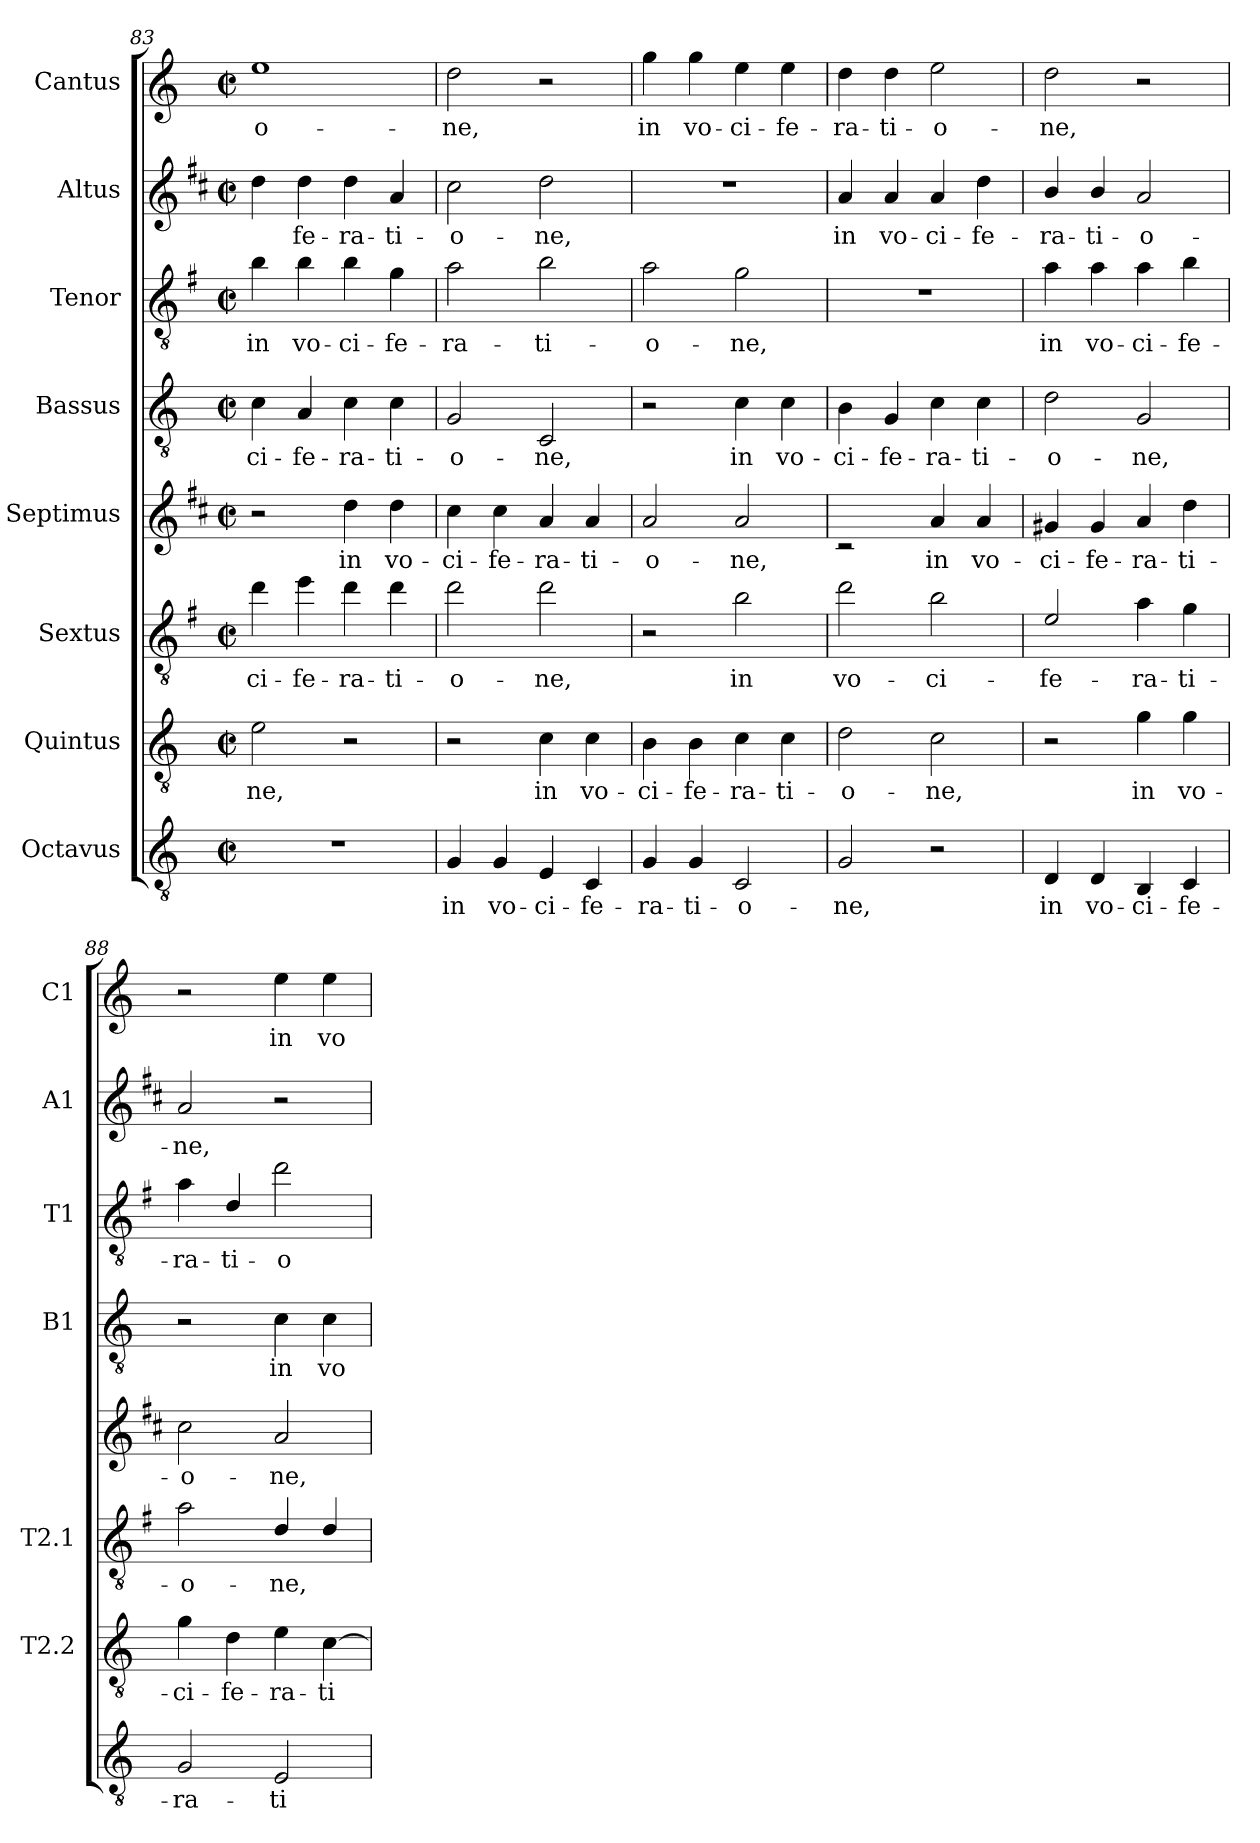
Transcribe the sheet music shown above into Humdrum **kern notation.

**kern	**text	**kern	**text	**kern	**text	**kern	**text	**kern	**text	**kern	**text	**kern	**text	**kern	**text
*part8	*part8	*part7	*part7	*part6	*part6	*part5	*part5	*part4	*part4	*part3	*part3	*part2	*part2	*part1	*part1
*staff8	*staff8	*staff7	*staff7	*staff6	*staff6	*staff5	*staff5	*staff4	*staff4	*staff3	*staff3	*staff2	*staff2	*staff1	*staff1
*I"Octavus	*	*I"Quintus	*	*I"Sextus	*	*I"Septimus	*	*I"Bassus	*	*I"Tenor	*	*I"Altus	*	*I"Cantus	*
*	*	*I'T2.2	*	*I'T2.1	*	*	*	*I'B1	*	*I'T1	*	*I'A1	*	*I'C1	*
*clefGv2	*	*clefGv2	*	*clefGv2	*	*clefG2	*	*clefGv2	*	*clefGv2	*	*clefG2	*	*clefG2	*
*	*	*	*	*ITrd4c7	*	*ITrd1c2	*	*	*	*ITrd4c7	*	*ITrd1c2	*	*	*
*k[]	*	*k[]	*	*k[]	*	*k[]	*	*k[]	*	*k[]	*	*k[]	*	*k[]	*
*C:	*	*C:	*	*C:	*	*C:	*	*C:	*	*C:	*	*C:	*	*C:	*
*M2/2	*	*M2/2	*	*M2/2	*	*M2/2	*	*M2/2	*	*M2/2	*	*M2/2	*	*M2/2	*
*met(c|)	*	*met(c|)	*	*met(c|)	*	*met(c|)	*	*met(c|)	*	*met(c|)	*	*met(c|)	*	*met(c|)	*
=83	=83	=83	=83	=83	=83	=83	=83	=83	=83	=83	=83	=83	=83	=83	=83
!	!	!	!LO:LY:b	!	!LO:LY:b	!	!	!	!LO:LY:b	!	!LO:LY:b	!	!	!	!LO:LY:b
1r	.	2e\	-ne,	4g\	-ci-	2r	.	4c\	-ci-	4e\	in	4cc\	.	1ee	-o-
!	!	!	!	!	!LO:LY:b	!	!	!	!LO:LY:b	!	!LO:LY:b	!	!LO:LY:b	!	!
.	.	.	.	4a\	-fe-	.	.	4A/	-fe-	4e\	vo-	4cc\	-fe-	.	.
!	!	!	!	!	!LO:LY:b	!	!LO:LY:b	!	!LO:LY:b	!	!LO:LY:b	!	!LO:LY:b	!	!
.	.	2r	.	4g\	-ra-	4cc\	in	4c\	-ra-	4e\	-ci-	4cc\	-ra-	.	.
!	!	!	!	!	!LO:LY:b	!	!LO:LY:b	!	!LO:LY:b	!	!LO:LY:b	!	!LO:LY:b	!	!
.	.	.	.	4g\	-ti-	4cc\	vo-	4c\	-ti-	4c\	-fe-	4g/	-ti-	.	.
=84	=84	=84	=84	=84	=84	=84	=84	=84	=84	=84	=84	=84	=84	=84	=84
!	!LO:LY:b	!	!	!	!LO:LY:b	!	!LO:LY:b	!	!LO:LY:b	!	!LO:LY:b	!	!LO:LY:b	!	!LO:LY:b
4G/	in	2r	.	2g\	-o-	4b\	-ci-	2G/	-o-	2d\	-ra-	2b\	-o-	2dd\	-ne,
!	!LO:LY:b	!	!	!	!	!	!LO:LY:b	!	!	!	!	!	!	!	!
4G/	vo-	.	.	.	.	4b\	-fe-	.	.	.	.	.	.	.	.
!	!LO:LY:b	!	!LO:LY:b	!	!LO:LY:b	!	!LO:LY:b	!	!LO:LY:b	!	!LO:LY:b	!	!LO:LY:b	!	!
4E/	-ci-	4c\	in	2g\	-ne,	4g/	-ra-	2C/	-ne,	2e\	-ti-	2cc\	-ne,	2r	.
!	!LO:LY:b	!	!LO:LY:b	!	!	!	!LO:LY:b	!	!	!	!	!	!	!	!
4C/	-fe-	4c\	vo-	.	.	4g/	-ti-	.	.	.	.	.	.	.	.
!!LO:PB:g=z
=85	=85	=85	=85	=85	=85	=85	=85	=85	=85	=85	=85	=85	=85	=85	=85
!	!LO:LY:b	!	!LO:LY:b	!	!	!	!LO:LY:b	!	!	!	!LO:LY:b	!	!	!	!LO:LY:b
4G/	-ra-	4B\	-ci-	2r	.	2g/	-o-	2r	.	2d\	-o-	1r	.	4gg\	in
!	!LO:LY:b	!	!LO:LY:b	!	!	!	!	!	!	!	!	!	!	!	!LO:LY:b
4G/	-ti-	4B\	-fe-	.	.	.	.	.	.	.	.	.	.	4gg\	vo-
!	!LO:LY:b	!	!LO:LY:b	!	!LO:LY:b	!	!LO:LY:b	!	!LO:LY:b	!	!LO:LY:b	!	!	!	!LO:LY:b
2C/	-o-	4c\	-ra-	2e\	in	2g/	-ne,	4c\	in	2c\	-ne,	.	.	4ee\	-ci-
!	!	!	!LO:LY:b	!	!	!	!	!	!LO:LY:b	!	!	!	!	!	!LO:LY:b
.	.	4c\	-ti-	.	.	.	.	4c\	vo-	.	.	.	.	4ee\	-fe-
=86	=86	=86	=86	=86	=86	=86	=86	=86	=86	=86	=86	=86	=86	=86	=86
!	!LO:LY:b	!	!LO:LY:b	!	!LO:LY:b	!	!	!	!LO:LY:b	!	!	!	!LO:LY:b	!	!LO:LY:b
2G/	-ne,	2d\	-o-	2g\	vo-	2rc	.	4B\	-ci-	1r	.	4g/	in	4dd\	-ra-
!	!	!	!	!	!	!	!	!	!LO:LY:b	!	!	!	!LO:LY:b	!	!LO:LY:b
.	.	.	.	.	.	.	.	4G/	-fe-	.	.	4g/	vo-	4dd\	-ti-
!	!	!	!LO:LY:b	!	!LO:LY:b	!	!LO:LY:b	!	!LO:LY:b	!	!	!	!LO:LY:b	!	!LO:LY:b
2r	.	2c\	-ne,	2e\	-ci-	4g/	in	4c\	-ra-	.	.	4g/	-ci-	2ee\	-o-
!	!	!	!	!	!	!	!LO:LY:b	!	!LO:LY:b	!	!	!	!LO:LY:b	!	!
.	.	.	.	.	.	4g/	vo-	4c\	-ti-	.	.	4cc\	-fe-	.	.
=87	=87	=87	=87	=87	=87	=87	=87	=87	=87	=87	=87	=87	=87	=87	=87
!	!LO:LY:b	!	!	!	!LO:LY:b	!	!LO:LY:b	!	!LO:LY:b	!	!LO:LY:b	!	!LO:LY:b	!	!LO:LY:b
4D/	in	2r	.	2A/	-fe-	4f#X/	-ci-	2d\	-o-	4d\	in	4a/	-ra-	2dd\	-ne,
!	!LO:LY:b	!	!	!	!	!	!LO:LY:b	!	!	!	!LO:LY:b	!	!LO:LY:b	!	!
4D/	vo-	.	.	.	.	4f#/	-fe-	.	.	4d\	vo-	4a/	-ti-	.	.
!	!LO:LY:b	!	!LO:LY:b	!	!LO:LY:b	!	!LO:LY:b	!	!LO:LY:b	!	!LO:LY:b	!	!LO:LY:b	!	!
4BB/	-ci-	4g\	in	4d\	-ra-	4g/	-ra-	2G/	-ne,	4d\	-ci-	2g/	-o-	2r	.
!	!LO:LY:b	!	!LO:LY:b	!	!LO:LY:b	!	!LO:LY:b	!	!	!	!LO:LY:b	!	!	!	!
4C/	-fe-	4g\	vo-	4c\	-ti-	4cc\	-ti-	.	.	4e\	-fe-	.	.	.	.
=88	=88	=88	=88	=88	=88	=88	=88	=88	=88	=88	=88	=88	=88	=88	=88
!	!LO:LY:b	!	!LO:LY:b	!	!LO:LY:b	!	!LO:LY:b	!	!	!	!LO:LY:b	!	!LO:LY:b	!	!
2G/	-ra-	4g\	-ci-	2d\	-o-	2b\	-o-	2r	.	4d\	-ra-	2g/	-ne,	2r	.
!	!	!	!LO:LY:b	!	!	!	!	!	!	!	!LO:LY:b	!	!	!	!
.	.	4d\	-fe-	.	.	.	.	.	.	4G/	-ti-	.	.	.	.
!	!LO:LY:b	!	!LO:LY:b	!	!LO:LY:b	!	!LO:LY:b	!	!LO:LY:b	!	!LO:LY:b	!	!	!	!LO:LY:b
2E/	-ti-	4e\	-ra-	4G/	-ne,	2g/	-ne,	4c\	in	2g\	-o-	2r	.	4ee\	in
!	!	!	!LO:LY:b	!	!	!	!	!	!LO:LY:b	!	!	!	!	!	!LO:LY:b
.	.	[4c\	-ti-	4G/	.	.	.	4c\	vo-	.	.	.	.	4ee\	vo-
=	=	=	=	=	=	=	=	=	=	=	=	=	=	=	=
*-	*-	*-	*-	*-	*-	*-	*-	*-	*-	*-	*-	*-	*-	*-	*-
